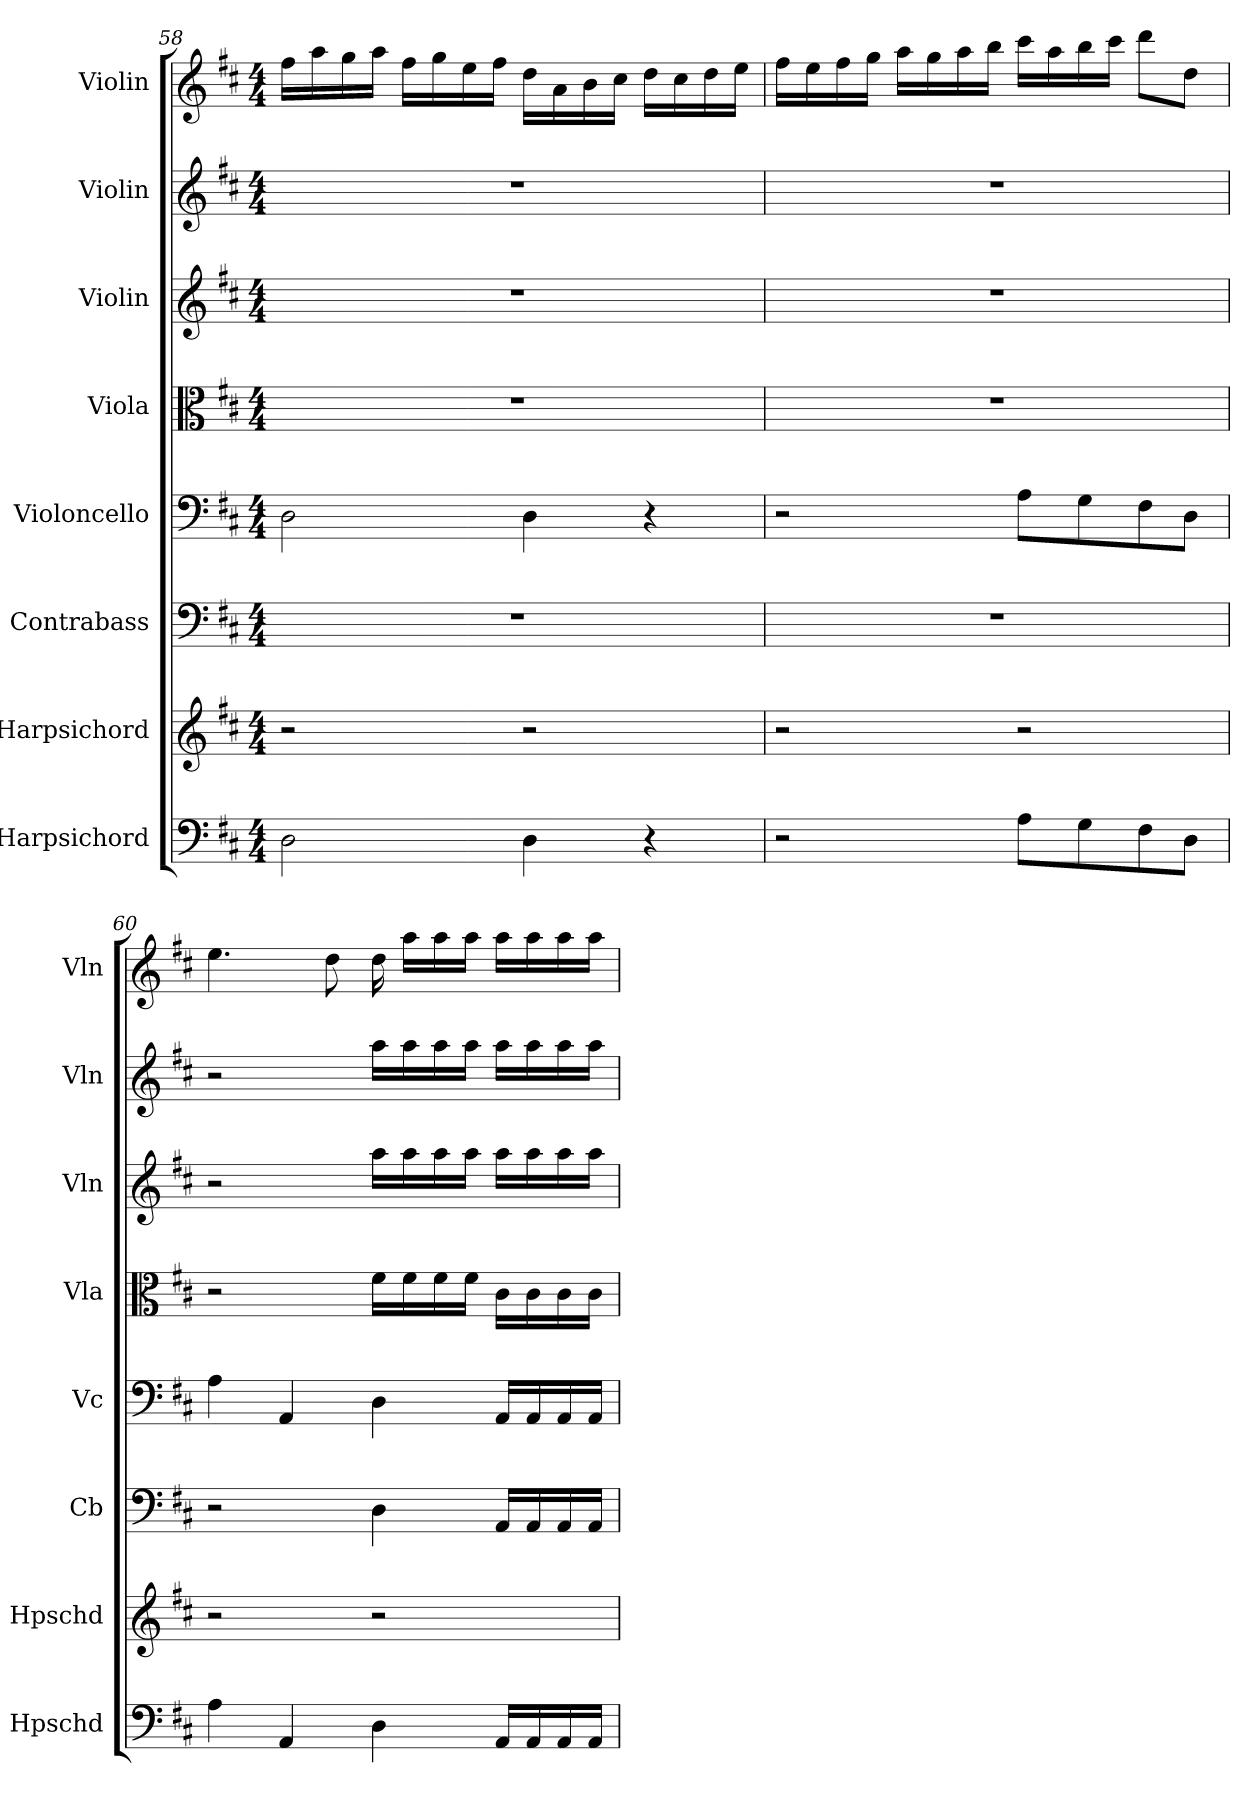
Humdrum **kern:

**kern	**kern	**kern	**kern	**kern	**kern	**kern	**kern
*part8	*part7	*part6	*part5	*part4	*part3	*part2	*part1
*staff8	*staff7	*staff6	*staff5	*staff4	*staff3	*staff2	*staff1
*I"Harpsichord	*I"Harpsichord	*I"Contrabass	*I"Violoncello	*I"Viola	*I"Violin	*I"Violin	*I"Violin
*I'Hpschd	*I'Hpschd	*I'Cb	*I'Vc	*I'Vla	*I'Vln	*I'Vln	*I'Vln
*clefF4	*clefG2	*clefF4	*clefF4	*clefC3	*clefG2	*clefG2	*clefG2
*k[f#c#]	*k[f#c#]	*k[f#c#]	*k[f#c#]	*k[f#c#]	*k[f#c#]	*k[f#c#]	*k[f#c#]
*M4/4	*M4/4	*M4/4	*M4/4	*M4/4	*M4/4	*M4/4	*M4/4
=58	=58	=58	=58	=58	=58	=58	=58
2D\	2r	1r	2D\	1r	1r	1r	16ff#\LL
.	.	.	.	.	.	.	16aa\
.	.	.	.	.	.	.	16gg\
.	.	.	.	.	.	.	16aa\JJ
.	.	.	.	.	.	.	16ff#\LL
.	.	.	.	.	.	.	16gg\
.	.	.	.	.	.	.	16ee\
.	.	.	.	.	.	.	16ff#\JJ
4D\	2r	.	4D\	.	.	.	16dd\LL
.	.	.	.	.	.	.	16a\
.	.	.	.	.	.	.	16b\
.	.	.	.	.	.	.	16cc#\JJ
4r	.	.	4r	.	.	.	16dd\LL
.	.	.	.	.	.	.	16cc#\
.	.	.	.	.	.	.	16dd\
.	.	.	.	.	.	.	16ee\JJ
=59	=59	=59	=59	=59	=59	=59	=59
2r	2r	1r	2r	1r	1r	1r	16ff#\LL
.	.	.	.	.	.	.	16ee\
.	.	.	.	.	.	.	16ff#\
.	.	.	.	.	.	.	16gg\JJ
.	.	.	.	.	.	.	16aa\LL
.	.	.	.	.	.	.	16gg\
.	.	.	.	.	.	.	16aa\
.	.	.	.	.	.	.	16bb\JJ
8A\L	2r	.	8A\L	.	.	.	16ccc#\LL
.	.	.	.	.	.	.	16aa\
8G\	.	.	8G\	.	.	.	16bb\
.	.	.	.	.	.	.	16ccc#\JJ
8F#\	.	.	8F#\	.	.	.	8ddd\L
8D\J	.	.	8D\J	.	.	.	8dd\J
=60	=60	=60	=60	=60	=60	=60	=60
4A\	2r	2r	4A\	2r	2r	2r	4.ee\
4AA/	.	.	4AA/	.	.	.	.
.	.	.	.	.	.	.	8dd\
4D\	2r	4D\	4D\	16f#\LL	16aa\LL	16aa\LL	16dd\
.	.	.	.	16f#\	16aa\	16aa\	16aa\LL
.	.	.	.	16f#\	16aa\	16aa\	16aa\
.	.	.	.	16f#\JJ	16aa\JJ	16aa\JJ	16aa\JJ
16AA/LL	.	16AA/LL	16AA/LL	16c#\LL	16aa\LL	16aa\LL	16aa\LL
16AA/	.	16AA/	16AA/	16c#\	16aa\	16aa\	16aa\
16AA/	.	16AA/	16AA/	16c#\	16aa\	16aa\	16aa\
16AA/JJ	.	16AA/JJ	16AA/JJ	16c#\JJ	16aa\JJ	16aa\JJ	16aa\JJ
=	=	=	=	=	=	=	=
*-	*-	*-	*-	*-	*-	*-	*-
